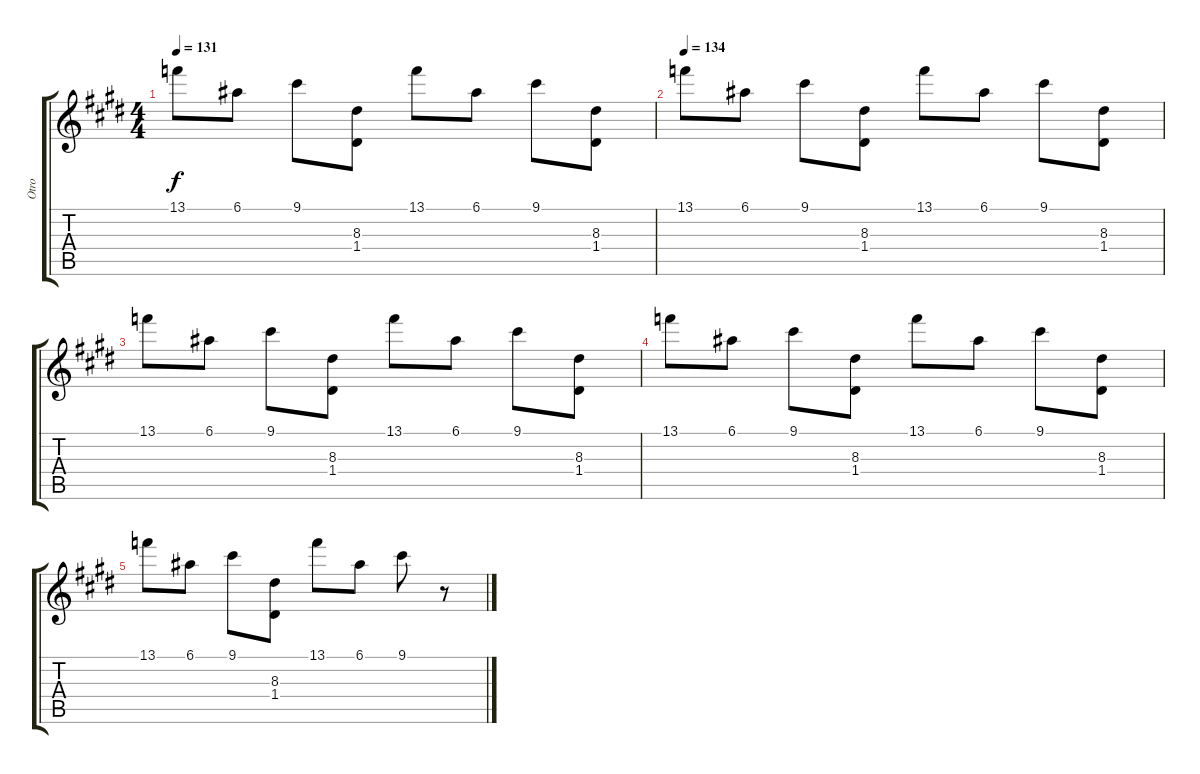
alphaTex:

\track ("Otro" "Otro") {instrument acousticguitarnylon}
\staff {score tabs}
\tuning (E4 B3 G3 D3 A2 E2) {hide}
\ts (4 4)
\tempo 131
\clef g2
\ks e
13.1.8{dy f} 6.1.8 9.1.8 (8.3 1.4).8 13.1.8 6.1.8 9.1.8 (8.3 1.4).8 |
\tempo 134
13.1.8 6.1.8 9.1.8 (8.3 1.4).8 13.1.8 6.1.8 9.1.8 (8.3 1.4).8 |
13.1.8{volume 5} 6.1.8 9.1.8 (8.3 1.4).8 13.1.8 6.1.8 9.1.8 (8.3 1.4).8 |
13.1.8 6.1.8 9.1.8 (8.3 1.4).8 13.1.8 6.1.8 9.1.8 (8.3 1.4).8 |
13.1.8 6.1.8 9.1.8 (8.3 1.4).8 13.1.8 6.1.8 9.1.8 r.8
